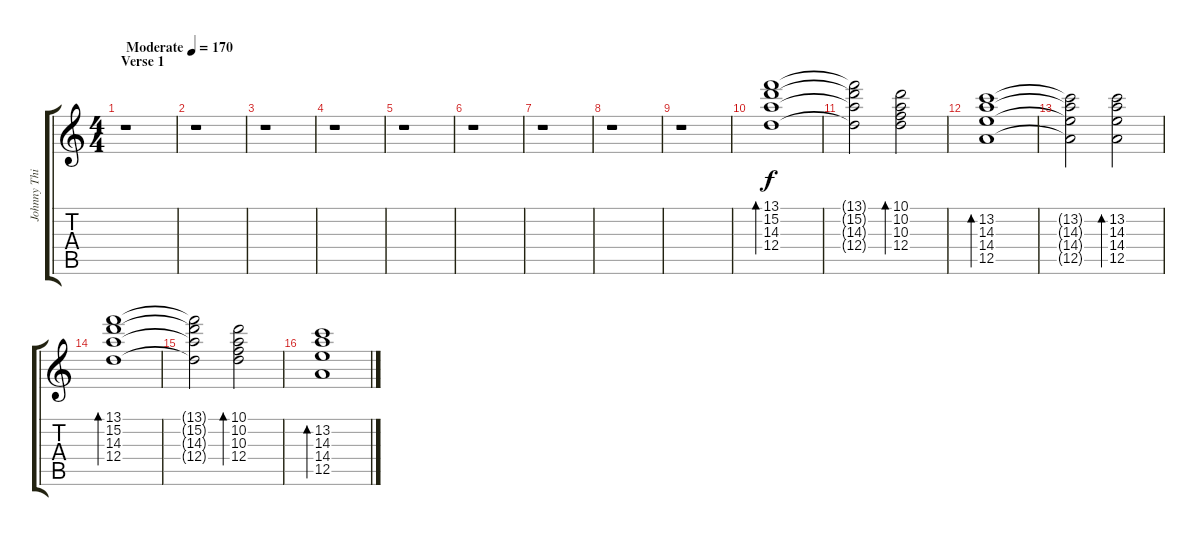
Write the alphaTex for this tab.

\track ("Johnny Third" "Johnny Thi") {instrument electricguitarjazz}
\staff {score tabs}
\tuning (E4 B3 G3 D3 A2 D2) {hide}
\ts (4 4)
\section ("" "Verse 1")
\tempo (170 "Moderate")
\clef g2
\ks c
r.1{dy f instrument electricguitarjazz} |
r.1 |
r.1 |
r.1 |
r.1 |
r.1 |
r.1 |
r.1 |
r.1 |
(13.1 15.2 14.3 12.4).1{bd 120} |
(13.1{t} 15.2{t} 14.3{t} 12.4{t}).2 (10.1 10.2 10.3 12.4).2{bd 120} |
(13.2 14.3 14.4 12.5).1{bd 120} |
(13.2{t} 14.3{t} 14.4{t} 12.5{t}).2 (13.2 14.3 14.4 12.5).2{bd 120} |
(13.1 15.2 14.3 12.4).1{bd 120} |
(13.1{t} 15.2{t} 14.3{t} 12.4{t}).2 (10.1 10.2 10.3 12.4).2{bd 120} |
(13.2 14.3 14.4 12.5).1{bd 120}
